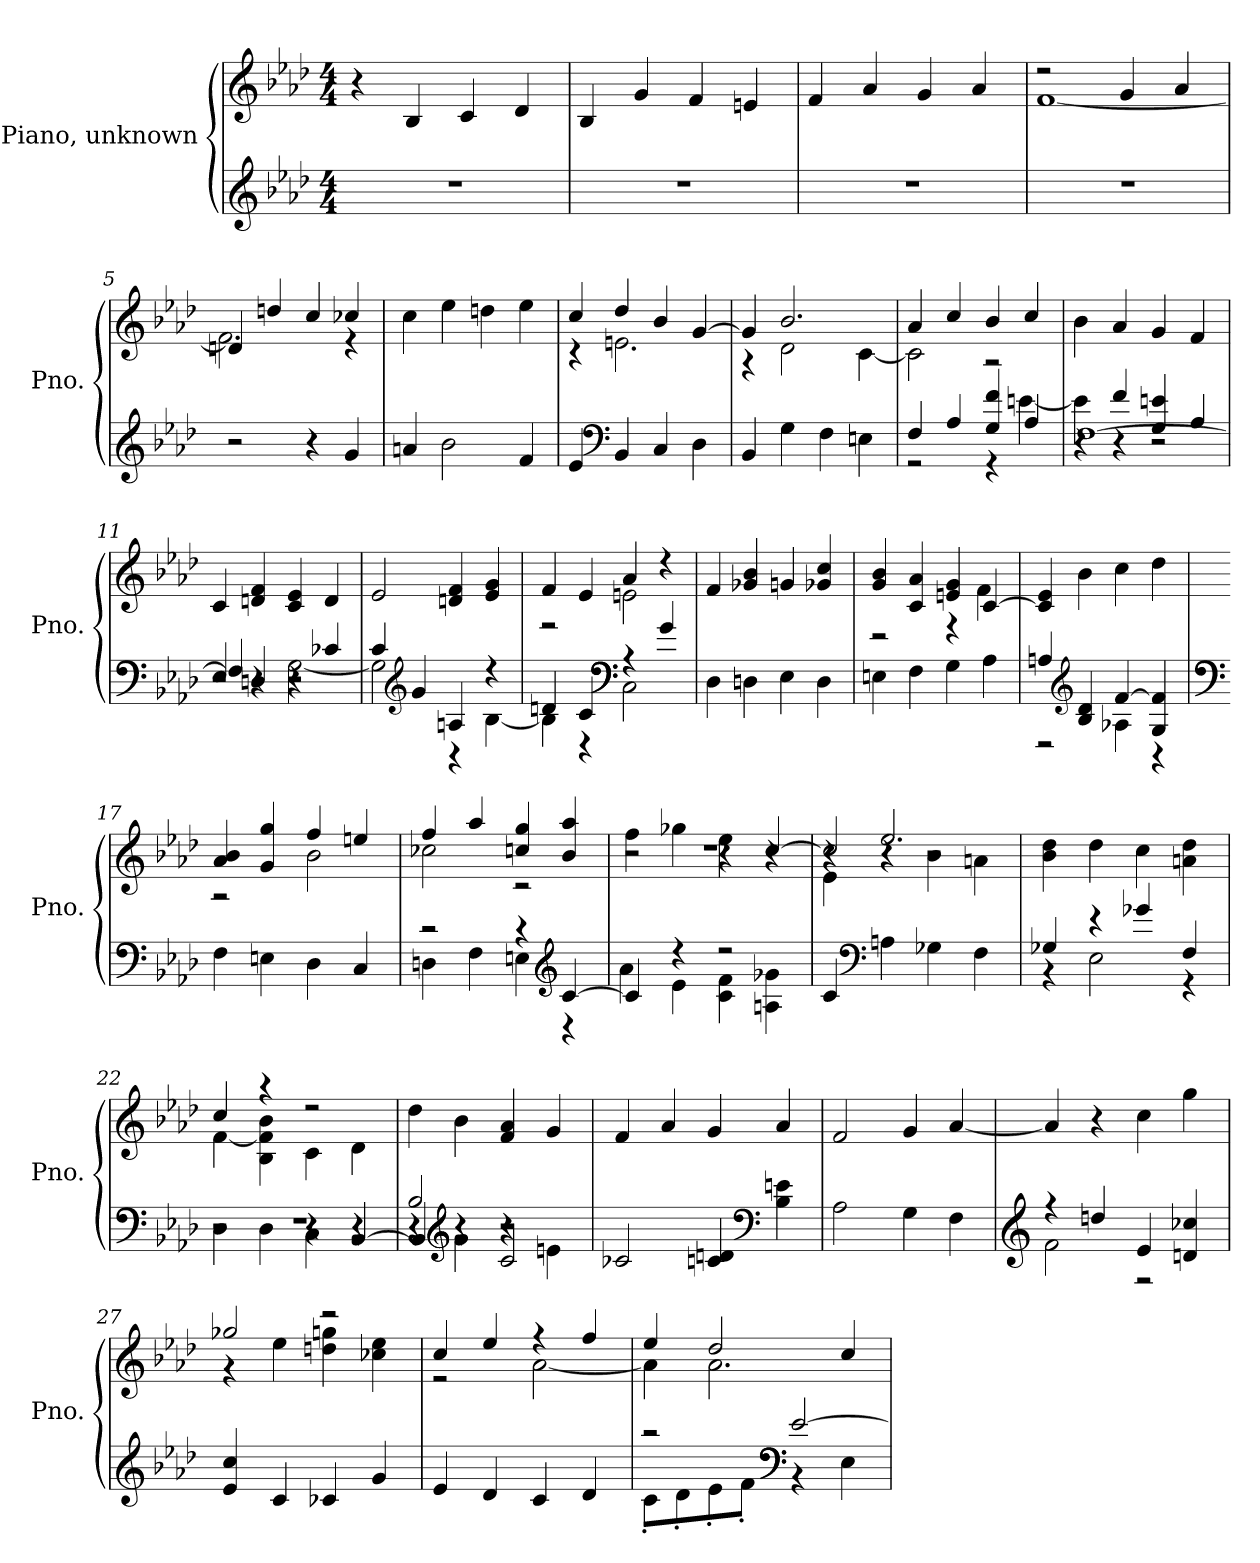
**kern	**kern
*part1	*part1
*staff2	*staff1
*I"Piano, unknown	*
*I'Pno.	*
*clefG2	*clefG2
*k[b-e-a-d-]	*k[b-e-a-d-]
*M4/4	*M4/4
*MM120	*MM120
=1	=1
1r	4r
.	4B-/
.	4c/
.	4d-/
=2	=2
1r	4B-/
.	4g/
.	4f/
.	4en/
=3	=3
1r	4f/
.	4a-/
.	4g/
.	4a-/
=4	=4
*	*^
1r	2r	[1f
.	4g/	.
.	4a-/	.
=5	=5	=5
2r	4dn/	2.f\]
.	4ddn/	.
4r	4cc/	.
4g/	4cc-X/	4r
*	*v	*v
=6	=6
4an/	4cc\
2b-\	4ee-\
.	4ddn\
4f/	4ee-\
=7	=7
*	*^
4e-/	4cc/	4r
*clefF4	*	*
4BB-/	4dd-/	2.en\
4C/	4b-/	.
4D-\	[4g/	.
!!LO:LB:g=z	!!
=8	=8	=8
4BB-/	4g/]	4r
4G\	2.b-/	2d-\
4F\	.	.
4En\	.	[4c\
=9	=9	=9
*^	*	*
4F/	2r	4a-/	2c\]
4A-/	.	4cc/	.
4G/ 4f/	4r	4b-/	2r
4A-/	[4en\	4cc/	.
*	*	*v	*v
=10	=10	=10
*	*^	*
4r	4e\]	[1F	4b-\
4f/	4r	.	4a-/
4G/ 4en/	2r	.	4g/
4A-/	.	.	4f/
=11	=11	=11	=11
4E-/	2r	4F/]	4c/
4Dn/	.	4r	4dn/ 4f/
4r	[2G\	2r	4c/ 4e-/
4c-X/	.	.	4d/
*	*v	*v	*
=12	=12	=12
4c/	2G\]	2e-/
*clefG2	*	*
4g/	.	.
4An/	4r	4dn/ 4f/
4r	[4B-\	4e-/ 4g/
=13	=13	=13
*	*	*^
4dn/	4B-\]	4f/	2r
4c/	4r	4e-/	.
*clefF4	*	*	*
4r	2C\	4a-/	2en\
4g/	.	4r	.
*v	*v	*	*
*	*v	*v
!!LO:LB:g=z
=14	=14
4D-\	4f/
4Dn\	4g-X/ 4b-/
4E-\	4gn/
4D\	4g-X/ 4cc/
=15	=15
*	*^
4En\	4g/ 4b-/	2r
4F\	4c/ 4a-/	.
4G\	4en/ 4g/	4r
4A-\	[4c/	4f\
*	*v	*v
=16	=16
*^	*
4An/	2r	4c/] 4e-/
*clefG2	*	*
4B-/ 4d-/	.	4b-\
[4f/	4A-X\	4cc\
4G/ 4f/]	4r	4dd-\
*v	*v	*
=17	=17
*clefF4	*
*	*^
4F\	4a-/ 4b-/	2r
4En\	4g/ 4gg/	.
4D-\	4ff/	2b-\
4C/	4een/	.
=18	=18	=18
*^	*	*
2r	4Dn\	4ff/	2cc-X\
.	4F\	4aa-/	.
4r	4En\	4ccn/ 4gg/	2r
*clefG2	*	*	*
[4c/	4r	4b-/ 4aa-/	.
!!LO:LB:g=z
=19	=19	=19	=19
*	*	*	*^
4c/]	4a-\	1r	4ff\	2r
4r	4e-\	.	4gg-X\	.
2r	4c\ 4f\	.	4ee-\	4r
.	4An\ 4g-X\	.	4r	[4cc/
*v	*v	*	*	*
=20	=20	=20	=20
4c/	4r	4e-\	2cc/]
*clefF4	*	*	*
4An\	2.ee-/	4r	.
4G-X\	.	4b-\	2r
4F\	.	4an\	.
*	*v	*v	*v
=21	=21
*^	*
4G-X/	4r	4b-\ 4dd-\
4r	2E-\	4dd-\
4g-X/	.	4cc\
4F/	4r	4an\ 4dd-\
=22	=22	=22
*	*^	*^
1r	4D-\	2r	4cc/	[4f\
.	4D-\	.	4r	4B-\ 4f\] 4b-\
.	4C\	4r	2r	4c\
.	4r	[4BB-/	.	4d-\
*	*	*	*v	*v
=23	=23	=23	=23
2B-/	4r	4BB-/]	4dd-\
*clefG2	*	*	*
.	4g\	4r	4b-\
2c/	4r	2r	4f/ 4a-/
.	4en\	.	4g/
*v	*v	*v	*
!!LO:LB:g=z
=24	=24
2c-X/	4f/
.	4a-/
4cn/ 4dn/	4g/
*clefF4	*
4B-\ 4en\	4a-/
=25	=25
2A-\	2f/
4G\	4g/
4F\	[4a-/
=26	=26
*clefG2	*
*^	*
4r	2f\	4a-/]
4ddn/	.	4r
4e-/	2r	4cc\
4dn/ 4cc-X/	.	4gg\
*v	*v	*
=27	=27
*	*^
4e-/ 4cc/	2gg-X/	4r
4c/	.	4ee-\
4c-X/	2r	4ddn\ 4ggn\
4g/	.	4cc-X\ 4ee-\
=28	=28	=28
4e-/	4cc/	2r
4d-/	4ee-/	.
4c/	4r	[2a-\
4d-/	4ff/	.
=29	=29	=29
*^	*	*
2r	8c'\L	4ee-/	4a-\]
.	8d-'\	.	.
.	8e-'\	2dd-/	2.a-\
.	8f'\J	.	.
*clefF4	*	*	*
[2e-/	4r	.	.
.	4E-\	4cc/	.
*v	*v	*	*
*	*v	*v
=	=
*-	*-
